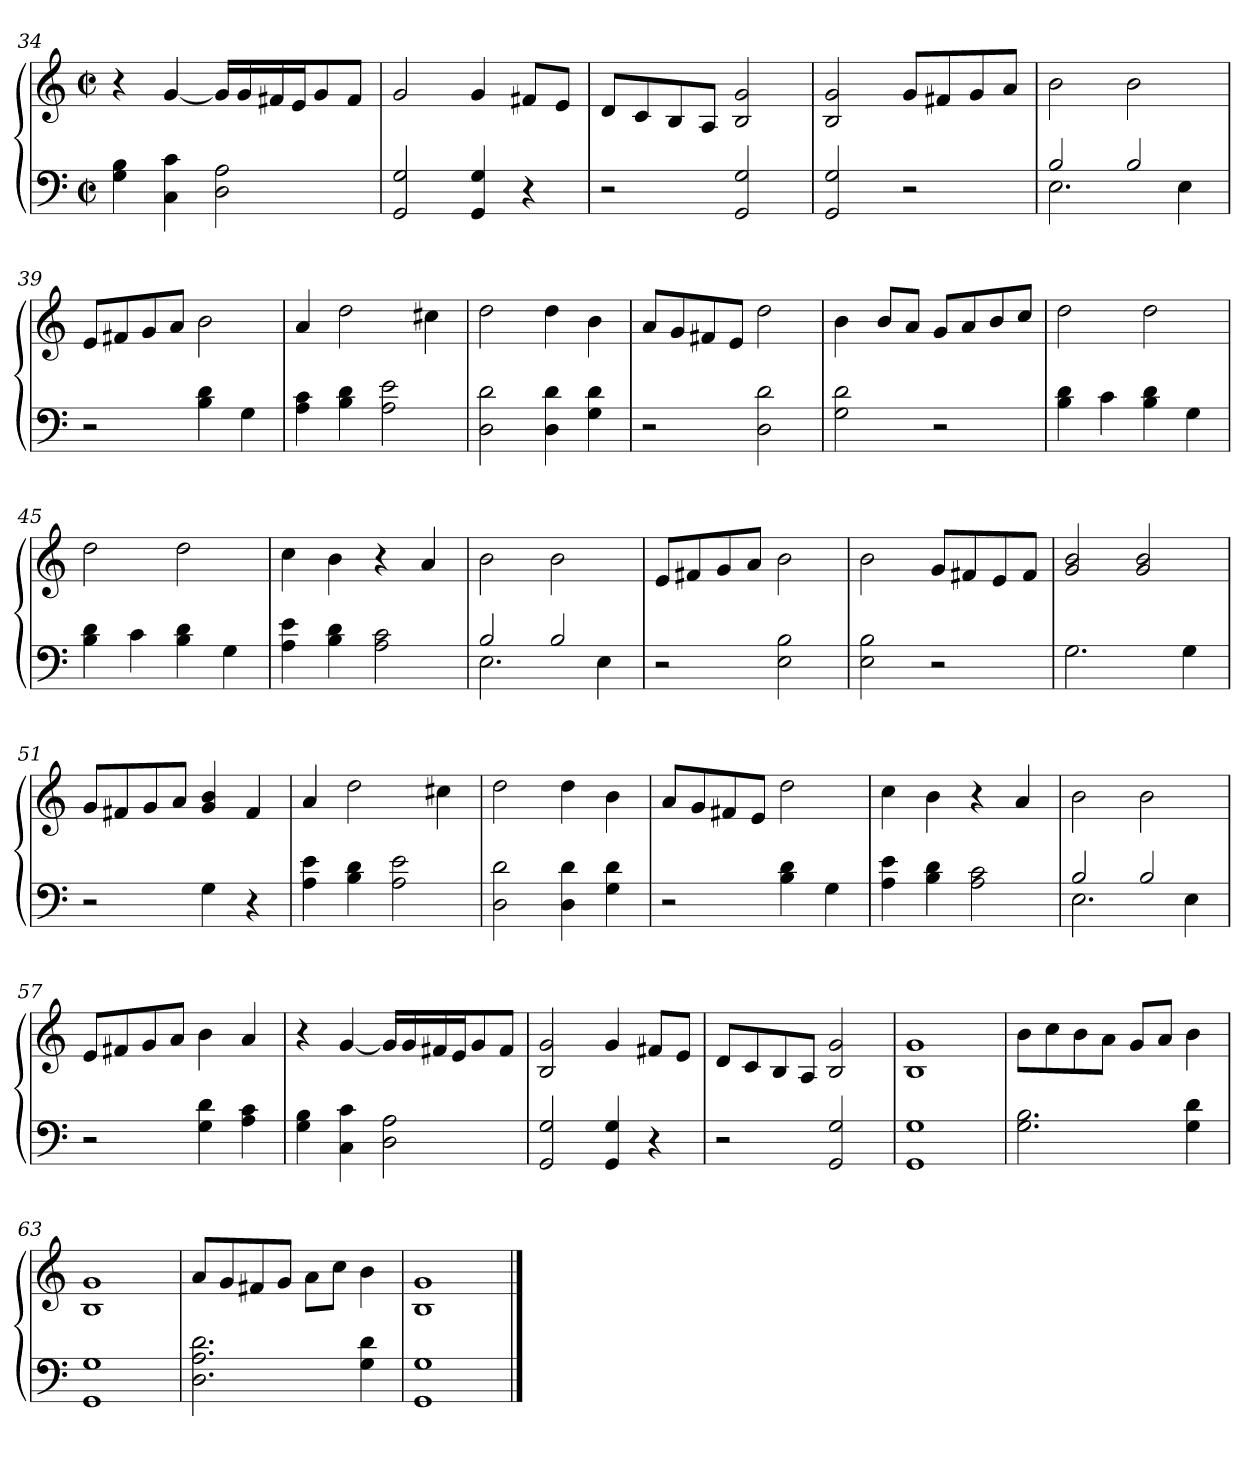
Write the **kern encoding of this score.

**kern	**kern
*part1	*part1
*staff2	*staff1
!!LO:PB:g=z
*clefF4	*clefG2
*k[]	*k[]
*M2/2	*M2/2
*met(c|)	*met(c|)
=34	=34
4G\ 4B\	4r
4C\ 4c\	[4g/
2D\ 2A\	16g/LL]
.	16g/
.	16f#X/
.	16e/J
.	8g/
.	8f#/J
=35	=35
2GG/ 2G/	2g/
4GG/ 4G/	4g/
4r	8f#X/L
.	8e/J
=36	=36
2r	8d/L
.	8c/
.	8B/
.	8A/J
2GG/ 2G/	2B/ 2g/
=37	=37
2GG/ 2G/	2B/ 2g/
2r	8g/L
.	8f#X/
.	8g/
.	8a/J
=38	=38
*^	*
2B/	2.E\	2b\
2B/	.	2b\
.	4E\	.
*v	*v	*
!!LO:LB:g=z
=39	=39
2r	8e/L
.	8f#X/
.	8g/
.	8a/J
4B\ 4d\	2b\
4G\	.
=40	=40
4A\ 4c\	4a/
4B\ 4d\	2dd\
2A\ 2e\	.
.	4cc#X\
=41	=41
2D\ 2d\	2dd\
4D\ 4d\	4dd\
4G\ 4d\	4b\
=42	=42
2r	8a/L
.	8g/
.	8f#X/
.	8e/J
2D\ 2d\	2dd\
=43	=43
2G\ 2d\	4b\
.	8b/L
.	8a/J
2r	8g/L
.	8a/
.	8b/
.	8cc/J
=44	=44
4B\ 4d\	2dd\
4c\	.
4B\ 4d\	2dd\
4G\	.
!!LO:LB:g=z
=45	=45
4B\ 4d\	2dd\
4c\	.
4B\ 4d\	2dd\
4G\	.
=46	=46
4A\ 4e\	4cc\
4B\ 4d\	4b\
2A\ 2c\	4r
.	4a/
=47	=47
*^	*
2B/	2.E\	2b\
2B/	.	2b\
.	4E\	.
*v	*v	*
=48	=48
2r	8e/L
.	8f#X/
.	8g/
.	8a/J
2E\ 2B\	2b\
=49	=49
2E\ 2B\	2b\
2r	8g/L
.	8f#X/
.	8e/
.	8f#/J
!!LO:LB:g=z
=50	=50
2.G\	2g/ 2b/
.	2g/ 2b/
4G\	.
=51	=51
2r	8g/L
.	8f#X/
.	8g/
.	8a/J
4G\	4g/ 4b/
4r	4f#/
=52	=52
4A\ 4e\	4a/
4B\ 4d\	2dd\
2A\ 2e\	.
.	4cc#X\
=53	=53
2D\ 2d\	2dd\
4D\ 4d\	4dd\
4G\ 4d\	4b\
=54	=54
2r	8a/L
.	8g/
.	8f#X/
.	8e/J
4B\ 4d\	2dd\
4G\	.
=55	=55
4A\ 4e\	4cc\
4B\ 4d\	4b\
2A\ 2c\	4r
.	4a/
!!LO:LB:g=z
=56	=56
*^	*
2B/	2.E\	2b\
2B/	.	2b\
.	4E\	.
*v	*v	*
=57	=57
2r	8e/L
.	8f#X/
.	8g/
.	8a/J
4G\ 4d\	4b\
4A\ 4c\	4a/
=58	=58
4G\ 4B\	4r
4C\ 4c\	[4g/
2D\ 2A\	16g/LL]
.	16g/
.	16f#X/
.	16e/J
.	8g/
.	8f#/J
=59	=59
2GG/ 2G/	2B/ 2g/
4GG/ 4G/	4g/
4r	8f#X/L
.	8e/J
=60	=60
2r	8d/L
.	8c/
.	8B/
.	8A/J
2GG/ 2G/	2B/ 2g/
=61	=61
1GG 1G	1B 1g
=62	=62
2.G\ 2.B\	8b\L
.	8cc\
.	8b\
.	8a\J
.	8g/L
.	8a/J
4G\ 4d\	4b\
=63	=63
1GG 1G	1B 1g
=64	=64
2.D\ 2.A\ 2.d\	8a/L
.	8g/
.	8f#X/
.	8g/J
.	8a\L
.	8cc\J
4G\ 4d\	4b\
=65	=65
1GG 1G	1B 1g
==	==
*-	*-
